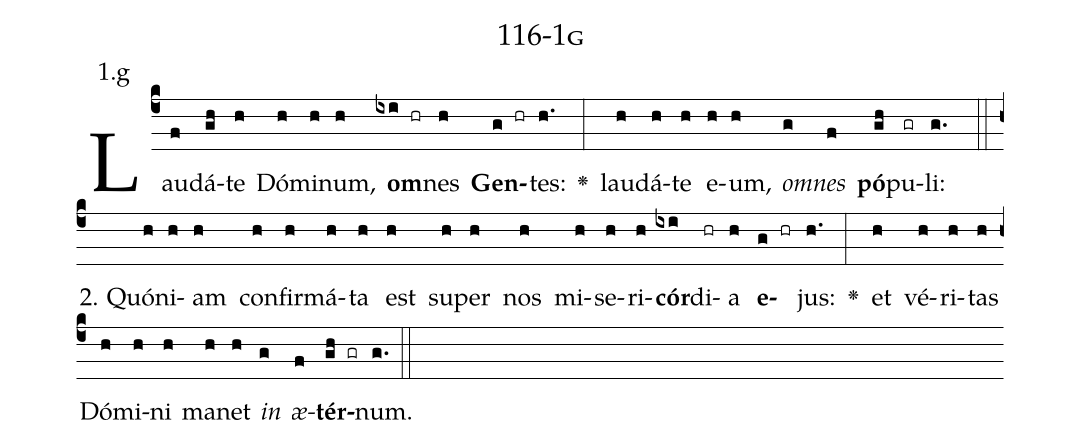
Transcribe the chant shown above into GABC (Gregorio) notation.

name: 116-1g;
annotation: 1.g;
%%
(c4)Lau(f)dá(gh)te(h) Dó(h)mi(h)num,(h) <b>om</b>(ixi hr)nes(h) <b>Gen</b>(g hr)tes:(h.) <v>\greheightstar</v>(:) lau(h)dá(h)te(h) e(h)um,(h) <i>om</i>(g)<i>nes</i>(f) <b>pó</b>(gh)pu(gr)li:(g.) (::)
2. Quón(h)i(h)am(h) con(h)fir(h)má(h)ta(h) est(h) su(h)per(h) nos(h) mi(h)se(h)ri(h)<b>cór</b>(ixi)di(hr)a(h) <b>e</b>(g hr)jus:(h.) <v>\greheightstar</v>(:) et(h) vé(h)ri(h)tas(h) Dó(h)mi(h)ni(h) ma(h)net(h) <i>in</i>(g) <i>æ</i>(f)<b>tér</b>(gh gr)num.(g.) (::)
